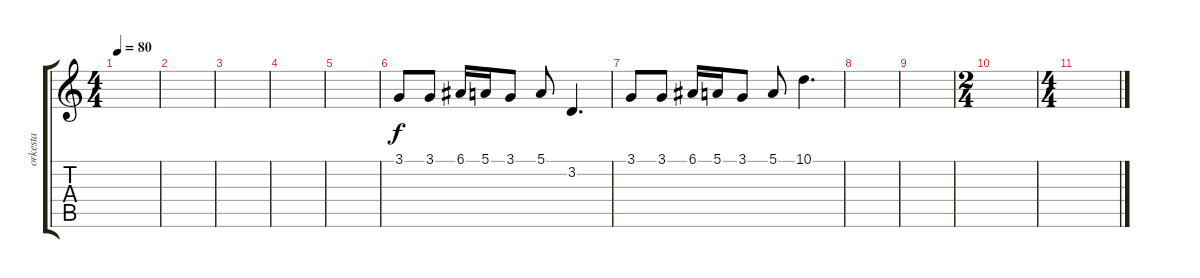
\track ("orkesta" "orkesta") {instrument frenchhorn}
\staff {score tabs}
\tuning (E4 B3 G3 D3 A2 E2) {hide}
\ts (4 4)
\tempo 80
\clef g2
\ks c
|
|
|
|
|
3.1.8 3.1.8 6.1.16 5.1.16 3.1.8 5.1.8 3.2.4{d} |
3.1.8 3.1.8 6.1.16 5.1.16 3.1.8 5.1.8 10.1.4{d} |
|
|
\ts (2 4)
|
\ts (4 4)
